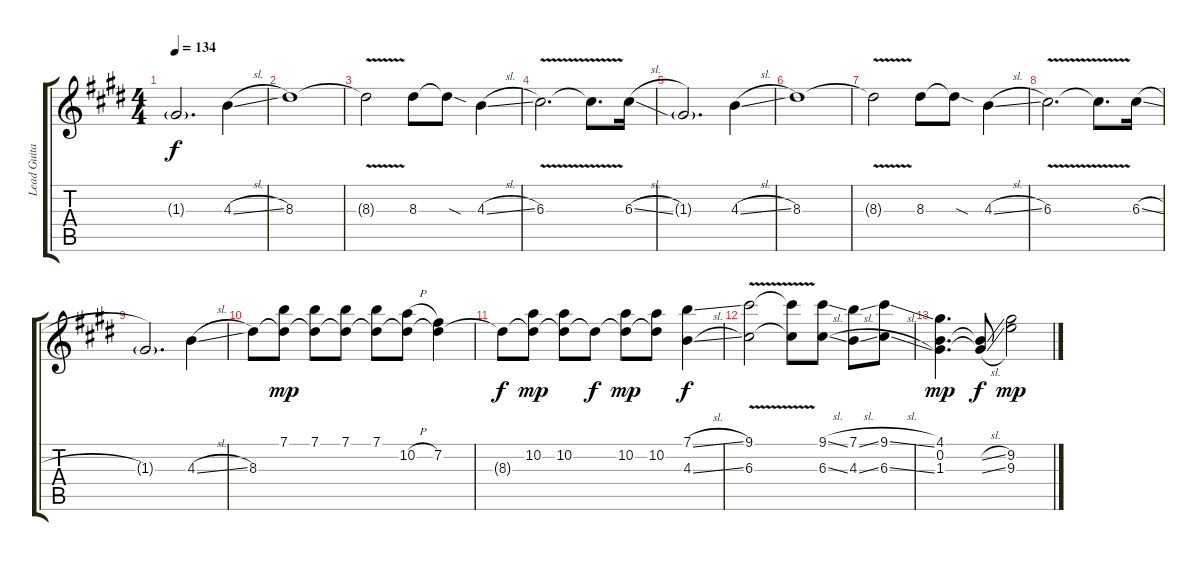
\track ("Lead Guitar" "Lead Guita") {instrument overdrivenguitar}
\staff {score tabs}
\tuning (E4 B3 G3 D3 A2 E2) {hide}
\ts (4 4)
\tempo 134
\clef g2
\ks e
1.3{g}.2{d dy f} 4.3{sl}.4 |
8.3.1 |
8.3{v t}.2 8.3.8 8.3{sod t}.8 4.3{sl}.4 |
6.3{v}.2{d} 6.3{t}.8{d} 6.3{sl}.16 |
1.3{g}.2{d} 4.3{sl}.4 |
8.3.1 |
8.3{v t}.2 8.3.8 8.3{sod t}.8 4.3{sl}.4 |
6.3{v}.2{d} 6.3{t}.8{d} 6.3{sl}.16 |
1.3{g}.2{d} 4.3{sl}.4 |
8.3.8 (7.1 8.3{t}).8{dy mp} (7.1 8.3{t}).8 (7.1 8.3{t}).8 (7.1 8.3{t}).8 (10.2{h} 8.3{t}).8 (7.2 8.3{t}).4 |
8.3{t}.8{dy f} (10.2 8.3{t}).8{dy mp} (10.2 8.3{t}).8 8.3{t}.8{dy f} (10.2 8.3{t}).8{dy mp} (10.2 8.3{t}).8 (7.1{sl} 4.3{sl}).4{dy f} |
(9.1{v} 6.3{v}).2 (9.1{t} 6.3{t}).8 (9.1{sl} 6.3{sl}).8 (7.1{sl} 4.3{sl}).8 (9.1{sl} 6.3{sl}).8 |
(4.1 0.2 1.3).4{d dy mp} (0.2{sl t} 1.3{sl t}).8{dy f} (9.2 9.3).2{dy mp}
